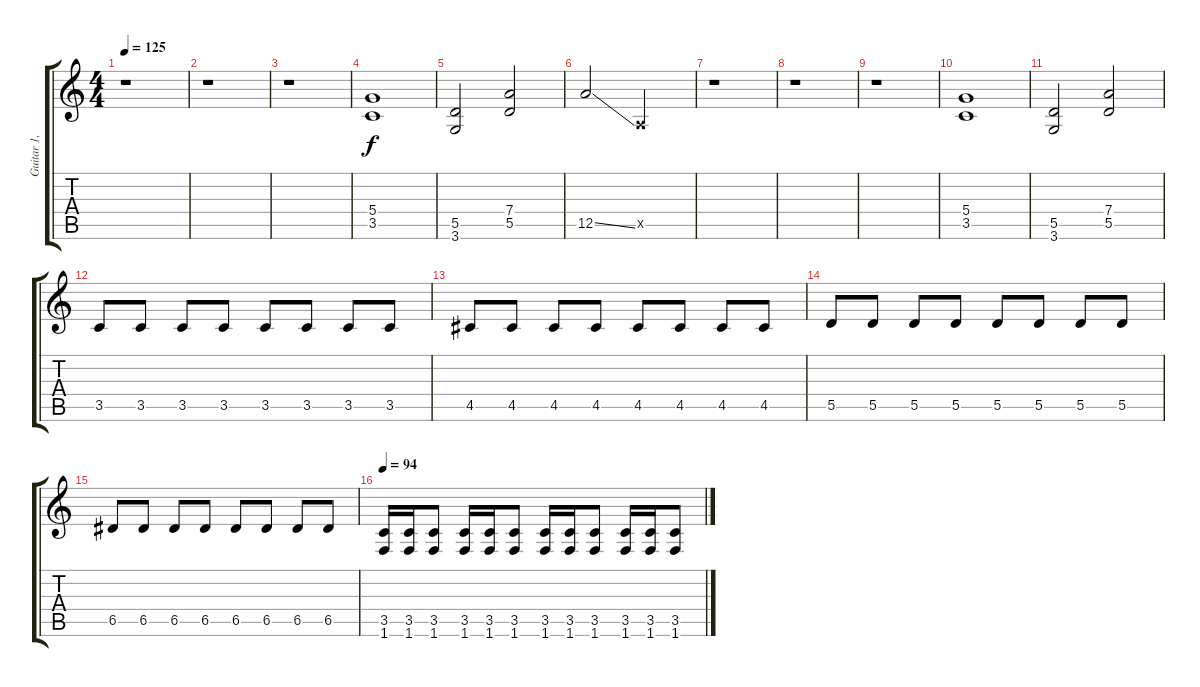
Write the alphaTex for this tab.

\track ("Guitar 1, Dime" "Guitar 1, ") {instrument overdrivenguitar}
\staff {score tabs}
\tuning (E4 B3 G3 D3 A2 E2) {hide}
\ts (4 4)
\tempo 125
\clef g2
\ks c
r.1{dy f} |
r.1 |
r.1 |
(5.4 3.5).1 |
(5.5 3.6).2 (7.4 5.5).2 |
12.5{ss}.2 0.5{x}.2 |
r.1 |
r.1 |
r.1 |
(5.4 3.5).1 |
(5.5 3.6).2 (7.4 5.5).2 |
3.5.8 3.5.8 3.5.8 3.5.8 3.5.8 3.5.8 3.5.8 3.5.8 |
4.5.8 4.5.8 4.5.8 4.5.8 4.5.8 4.5.8 4.5.8 4.5.8 |
5.5.8 5.5.8 5.5.8 5.5.8 5.5.8 5.5.8 5.5.8 5.5.8 |
6.5.8 6.5.8 6.5.8 6.5.8 6.5.8 6.5.8 6.5.8 6.5.8 |
\tempo 94
(3.5 1.6).16 (3.5 1.6).16 (3.5 1.6).8 (3.5 1.6).16 (3.5 1.6).16 (3.5 1.6).8 (3.5 1.6).16 (3.5 1.6).16 (3.5 1.6).8 (3.5 1.6).16 (3.5 1.6).16 (3.5 1.6).8
